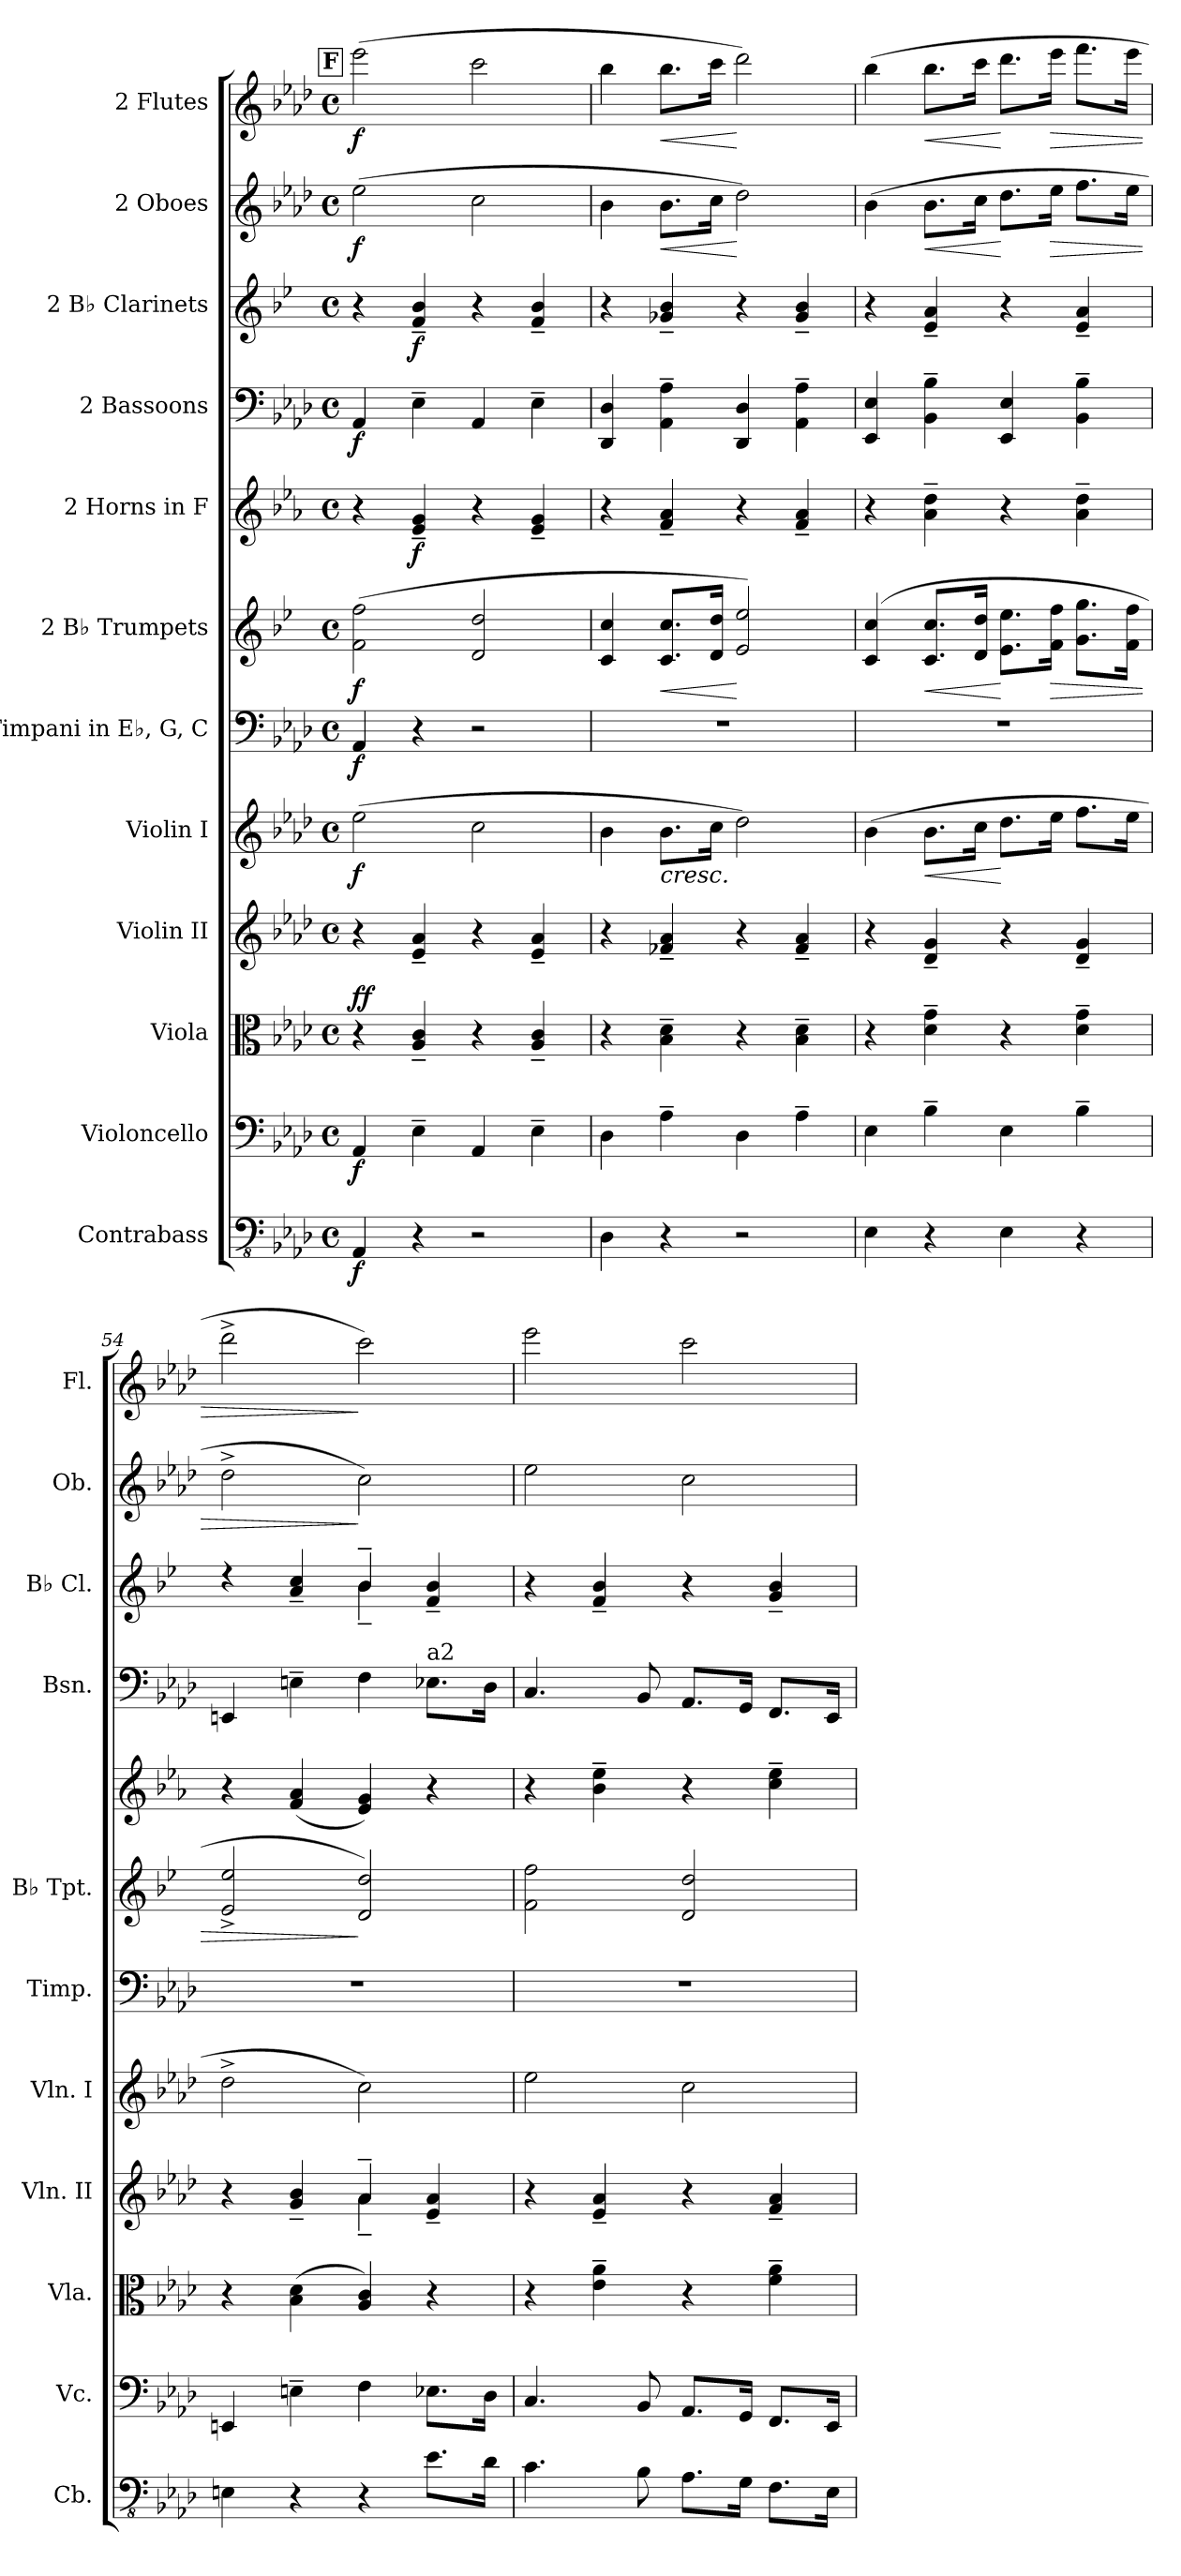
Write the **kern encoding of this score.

**kern	**dynam	**kern	**dynam	**kern	**dynam	**kern	**kern	**dynam	**kern	**dynam	**kern	**dynam	**kern	**dynam	**kern	**dynam	**kern	**dynam	**kern	**dynam	**kern	**dynam
*part12	*part12	*part11	*part11	*part10	*part10	*part9	*part8	*part8	*part7	*part7	*part6	*part6	*part5	*part5	*part4	*part4	*part3	*part3	*part2	*part2	*part1	*part1
*staff12	*staff12	*staff11	*staff11	*staff10	*staff10	*staff9	*staff8	*staff8	*staff7	*staff7	*staff6	*staff6	*staff5	*staff5	*staff4	*staff4	*staff3	*staff3	*staff2	*staff2	*staff1	*staff1
*I"Contrabass	*	*I"Violoncello	*	*I"Viola	*	*I"Violin II	*I"Violin I	*	*I"Timpani in E♭, G, C	*	*I"2 B♭ Trumpets	*	*I"2 Horns in F	*	*I"2 Bassoons	*	*I"2 B♭ Clarinets	*	*I"2 Oboes	*	*I"2 Flutes	*
*I'Cb.	*	*I'Vc.	*	*I'Vla.	*	*I'Vln. II	*I'Vln. I	*	*I'Timp.	*	*I'B♭ Tpt.	*	*	*	*I'Bsn.	*	*I'B♭ Cl.	*	*I'Ob.	*	*I'Fl.	*
*clefFv4	*	*clefF4	*	*clefC3	*	*clefG2	*clefG2	*	*clefF4	*	*clefG2	*	*clefG2	*	*clefF4	*	*clefG2	*	*clefG2	*	*clefG2	*
*	*	*	*	*	*	*	*	*	*	*	*ITrd1c2	*	*ITrd4c7	*	*	*	*ITrd1c2	*	*	*	*	*
*k[b-e-a-d-]	*	*k[b-e-a-d-]	*	*k[b-e-a-d-]	*	*k[b-e-a-d-]	*k[b-e-a-d-]	*	*k[b-e-a-d-]	*	*k[b-e-a-d-]	*	*k[b-e-a-d-]	*	*k[b-e-a-d-]	*	*k[b-e-a-d-]	*	*k[b-e-a-d-]	*	*k[b-e-a-d-]	*
*M4/4	*	*M4/4	*	*M4/4	*	*M4/4	*M4/4	*	*M4/4	*	*M4/4	*	*M4/4	*	*M4/4	*	*M4/4	*	*M4/4	*	*M4/4	*
*met(c)	*	*met(c)	*	*met(c)	*	*met(c)	*met(c)	*	*met(c)	*	*met(c)	*	*met(c)	*	*met(c)	*	*met(c)	*	*met(c)	*	*met(c)	*
!!LO:REH:place=s1:a:B:fs=14:t=F
=51	=51	=51	=51	=51	=51	=51	=51	=51	=51	=51	=51	=51	=51	=51	=51	=51	=51	=51	=51	=51	=51	=51
!	!LO:DY:b	!	!LO:DY:b	!	!LO:DY:b	!	!	!	!	!	!	!	!	!	!	!	!	!	!	!	!	!
!	!	!	!	!	!LO:DY:n=1:a	!	!	!LO:DY:b	!	!LO:DY:b	!	!LO:DY:b	!	!	!	!LO:DY:b	!	!	!	!LO:DY:b	!	!LO:DY:b
4AAA-/	f	4AA-/	f	4r	f f	4r	(>2ee-\	f	4AA-/	f	(>2e-\ 2ee-\	f	4r	.	4AA-/	f	4r	.	(>2ee-\	f	(>2eee-\	f
!	!	!	!	!	!	!	!	!	!	!	!	!	!	!LO:DY:b	!	!	!	!LO:DY:b	!	!	!	!
4r	.	4E-~\	.	4A-/~ 4c/~	.	4e-/~ 4a-/~	.	.	4r	.	.	.	4A-/~ 4c/~	f	4E-~\	.	4e-/~ 4a-/~	f	.	.	.	.
2r	.	4AA-/	.	4r	.	4r	2cc\	.	2r	.	2c/ 2cc/	.	4r	.	4AA-/	.	4r	.	2cc\	.	2ccc\	.
.	.	4E-~\	.	4A-/~ 4c/~	.	4e-/~ 4a-/~	.	.	.	.	.	.	4A-/~ 4c/~	.	4E-~\	.	4e-/~ 4a-/~	.	.	.	.	.
=52	=52	=52	=52	=52	=52	=52	=52	=52	=52	=52	=52	=52	=52	=52	=52	=52	=52	=52	=52	=52	=52	=52
4DD-\	.	4D-\	.	4r	.	4r	4b-\	.	1r	.	4B-/ 4b-/	.	4r	.	4DD-/ 4D-/	.	4r	.	4b-\	.	4bb-\	.
!	!	!	!	!	!	!	!	!LO:HP:b	!	!	!	!LO:HP:b	!	!	!	!	!	!	!	!LO:HP:b	!	!LO:HP:b
4r	.	4A-~\	.	4B-\~ 4d-\~	.	4f-X/~ 4a-/~	8.b-\L	<	.	.	8.B-/ 8.b-/L	<	4B-/~ 4d-/~	.	4AA-\~ 4A-\~	.	4f-X/~ 4a-/~	.	8.b-\L	<	8.bb-\L	<
.	.	.	.	.	.	.	16cc\Jk	.	.	.	16c/ 16cc/Jk	.	.	.	.	.	.	.	16cc\Jk	.	16ccc\Jk	.
2r	.	4D-\	.	4r	.	4r	2dd-\)	.	.	.	2d-/ 2dd-/)	[	4r	.	4DD-/ 4D-/	.	4r	.	2dd-\)	[	2ddd-\)	[
.	.	4A-~\	.	4B-\~ 4d-\~	.	4f-/~ 4a-/~	.	.	.	.	.	.	4B-/~ 4d-/~	.	4AA-\~ 4A-\~	.	4f-/~ 4a-/~	.	.	.	.	.
=53	=53	=53	=53	=53	=53	=53	=53	=53	=53	=53	=53	=53	=53	=53	=53	=53	=53	=53	=53	=53	=53	=53
4EE-\	.	4E-\	.	4r	.	4r	(>4b-\	.	1r	.	(>4B-/ 4b-/	.	4r	.	4EE-/ 4E-/	.	4r	.	(>4b-\	.	(>4bb-\	.
!	!	!	!	!	!	!	!	!LO:HP:b	!	!	!	!LO:HP:b	!	!	!	!	!	!	!	!LO:HP:b	!	!LO:HP:b
4r	.	4B-~\	.	4d-\~ 4g\~	.	4d-/~ 4g/~	8.b-\L	<	.	.	8.B-/ 8.b-/L	<	4d-\~ 4g\~	.	4BB-\~ 4B-\~	.	4d-/~ 4g/~	.	8.b-\L	<	8.bb-\L	<
.	.	.	.	.	.	.	16cc\Jk	.	.	.	16c/ 16cc/Jk	.	.	.	.	.	.	.	16cc\Jk	.	16ccc\Jk	.
4EE-\	.	4E-\	.	4r	.	4r	8.dd-\L	[	.	.	8.d-\ 8.dd-\L	[	4r	.	4EE-/ 4E-/	.	4r	.	8.dd-\L	[	8.ddd-\L	[
!	!	!	!	!	!	!	!	!	!	!	!	!LO:HP:b	!	!	!	!	!	!	!	!LO:HP:b	!	!LO:HP:b
.	.	.	.	.	.	.	16ee-\Jk	.	.	.	16e-\ 16ee-\Jk	>	.	.	.	.	.	.	16ee-\Jk	>	16eee-\Jk	>
4r	.	4B-~\	.	4d-\~ 4g\~	.	4d-/~ 4g/~	8.ff\L	.	.	.	8.f\ 8.ff\L	.	4d-\~ 4g\~	.	4BB-\~ 4B-\~	.	4d-/~ 4g/~	.	8.ff\L	.	8.fff\L	.
.	.	.	.	.	.	.	16ee-\Jk	.	.	.	16e-\ 16ee-\Jk	.	.	.	.	.	.	.	16ee-\Jk	.	16eee-\Jk	.
!!LO:PB:g=z
=54	=54	=54	=54	=54	=54	=54	=54	=54	=54	=54	=54	=54	=54	=54	=54	=54	=54	=54	=54	=54	=54	=54
*	*	*	*	*	*	*^	*	*	*	*	*	*	*	*	*	*	*^	*	*	*	*	*
4EEn\	.	4EEn/	.	4r	.	4r	2ryy	2dd-^\	.	1r	.	2d-/^ 2dd-/^	.	4r	.	4EEn/	.	4rdd	2ryy	.	2dd-^\	.	2ddd-^\	.
4r	.	4En~\	.	(>4B-\ 4d-\	.	4g/~ 4b-/~	.	.	.	.	.	.	.	(<4B-/ 4d-/	.	4En~\	.	4g/~ 4b-/~	.	.	.	.	.	.
4r	.	4F\	.	4A-/ 4c/)	.	4a-~/	4a-~\	2cc\)	[	.	.	2c/ 2cc/)	]	4A-/ 4c/)	.	4F\	.	4a-~/	4a-~\	.	2cc\)	]	2ccc\)	]
!	!	!	!	!	!	!	!	!	!	!	!	!	!	!	!	!LO:TX:a:t=a2	!	!	!	!	!	!	!	!
8.E-\L	.	8.E-X\L	.	4r	.	4e-/~ 4a-/~	4ryy	.	.	.	.	.	.	4r	.	8.E-X\L	.	4e-/~ 4a-/~	4ryy	.	.	.	.	.
16D-\Jk	.	16D-\Jk	.	.	.	.	.	.	.	.	.	.	.	.	.	16D-\Jk	.	.	.	.	.	.	.	.
*	*	*	*	*	*	*v	*v	*	*	*	*	*	*	*	*	*	*	*v	*v	*	*	*	*	*
=55	=55	=55	=55	=55	=55	=55	=55	=55	=55	=55	=55	=55	=55	=55	=55	=55	=55	=55	=55	=55	=55	=55
4.C\	.	4.C/	.	4r	.	4r	2ee-\	.	1r	.	2e-\ 2ee-\	.	4r	.	4.C/	.	4r	.	2ee-\	.	2eee-\	.
.	.	.	.	4e-\~ 4a-\~	.	4e-/~ 4a-/~	.	.	.	.	.	.	4e-\~ 4a-\~	.	.	.	4e-/~ 4a-/~	.	.	.	.	.
8BB-\	.	8BB-/	.	.	.	.	.	.	.	.	.	.	.	.	8BB-/	.	.	.	.	.	.	.
8.AA-\L	.	8.AA-/L	.	4r	.	4r	2cc\	.	.	.	2c/ 2cc/	.	4r	.	8.AA-/L	.	4r	.	2cc\	.	2ccc\	.
16GG\Jk	.	16GG/Jk	.	.	.	.	.	.	.	.	.	.	.	.	16GG/Jk	.	.	.	.	.	.	.
8.FF\L	.	8.FF/L	.	4f\~ 4a-\~	.	4f/~ 4a-/~	.	.	.	.	.	.	4f\~ 4a-\~	.	8.FF/L	.	4f/~ 4a-/~	.	.	.	.	.
16EE-\Jk	.	16EE-/Jk	.	.	.	.	.	.	.	.	.	.	.	.	16EE-/Jk	.	.	.	.	.	.	.
=	=	=	=	=	=	=	=	=	=	=	=	=	=	=	=	=	=	=	=	=	=	=
*-	*-	*-	*-	*-	*-	*-	*-	*-	*-	*-	*-	*-	*-	*-	*-	*-	*-	*-	*-	*-	*-	*-
